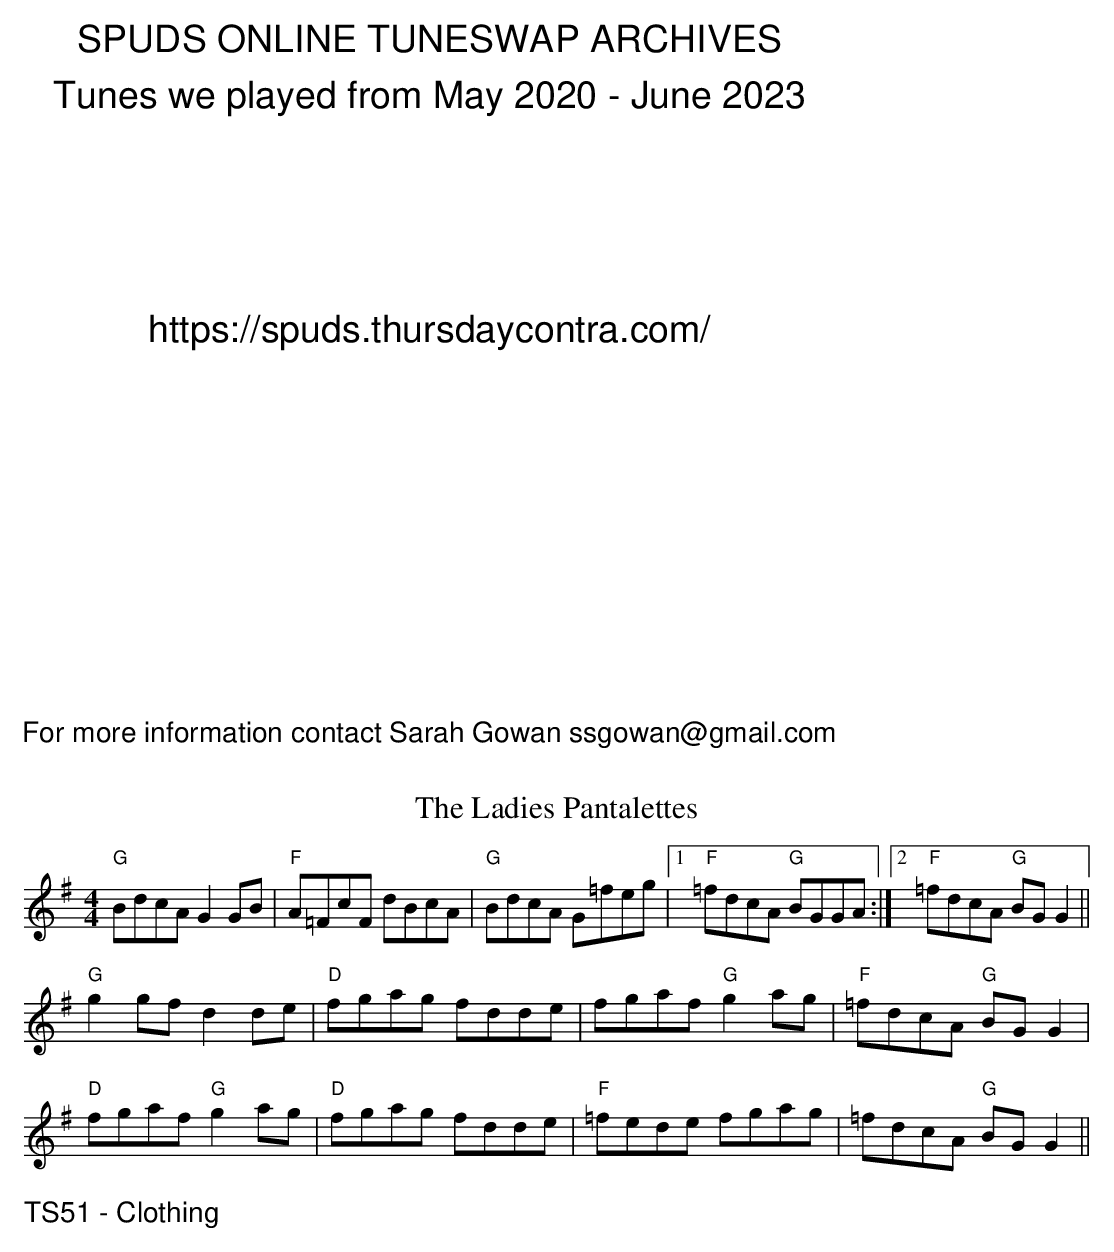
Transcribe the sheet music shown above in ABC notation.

X:1
T:Ladies Pantalettes, The
M:4/4
L:1/8
K:G
"G"BdcA G2GB|"F"A=FcF dBcA|"G"BdcA G=feg|1"F" =fdcA "G"BGGA:|2"F" =fdcA "G"BGG2||
"G"g2gf d2de|"D"fgag fdde|fgaf "G"g2ag|"F"=fdcA "G"BGG2|
"D"fgaf "G"g2ag|"D"fgag fdde|"F"=fede fgag|=fdcA "G"BGG2||
